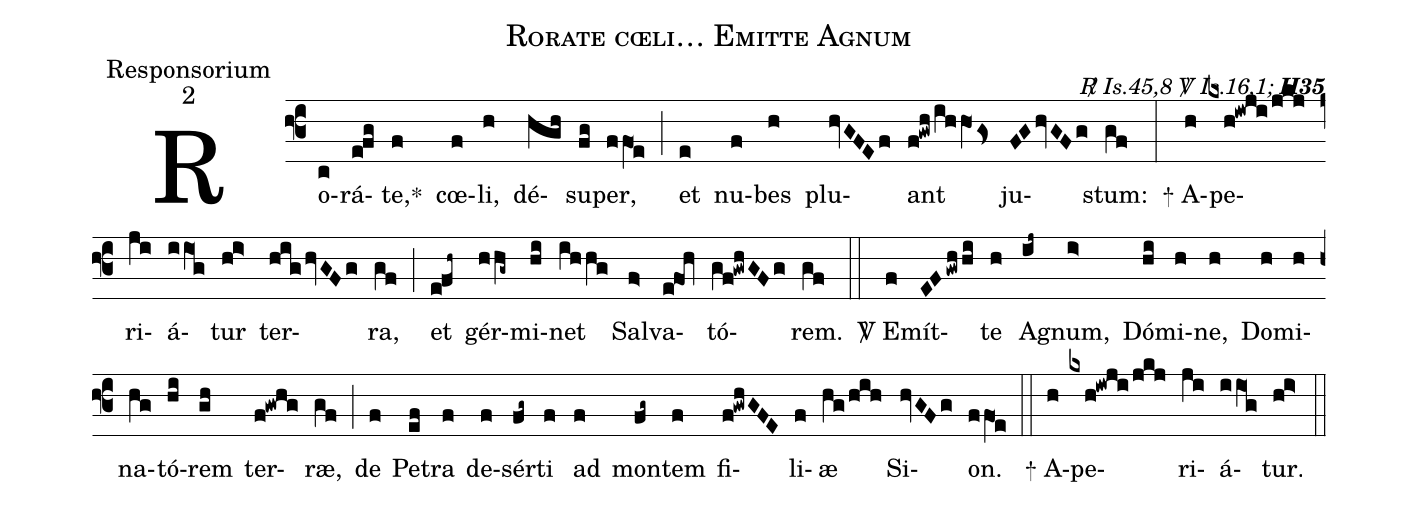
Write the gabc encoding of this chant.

name:Rorate cœli… Emitte Agnum;
office-part:Responsorium;
mode:2;
commentary:{\itshape\mdseries \Rbar\ Is.45,8  \Vbar\  Is.16,1;\/} {\bfseries H35};
%%
(f3) Ro(c)rá(efg)te,<sp>*</sp>(f) cœ(f)li,(h) dé(hgh)su(fg)per,(ffO1e) (;)
et(e) nu(f)bes(h) plu(hvGFEf)ant(f!gwh/ihhO1Gs>) ju(FGhvGFg)stum:(gf) (:)
<sp>+</sp> A(h)pe(kxh!iwji/jkj)ri(ji)á(iiO1g)tur(h!i>) ter(highvGFg)ra,(gf) (;)
et(e!fh~) gér(hhg~)mi(hi)net(ihhg) Sal(f>)va(e!fo1h)tó(gf!gwhGFg)rem.(gf) (::)
<sp>V/</sp> E(f)mít(EFgwhhi)te(h) A(ij~)gnum,(i>) Dó(hi)mi(h)ne,(h) Do(h)mi(h)na(hg)tó(hi)rem(gh) ter(f!gwhg)ræ,(gf) (;)
de(f) Pe(ef)tra(f) de(f)sér(fg~)ti(f) ad(f) mon(fg~)tem(f) fi(f!gwhGFE)li(f)æ(hg/hih) Si(hvGFg)on.(ffO1e) (::)
<sp>+</sp> A(h)pe(kxh!iwji/jkj)ri(ji)á(iiO1g)tur.(h!i>) (::)
